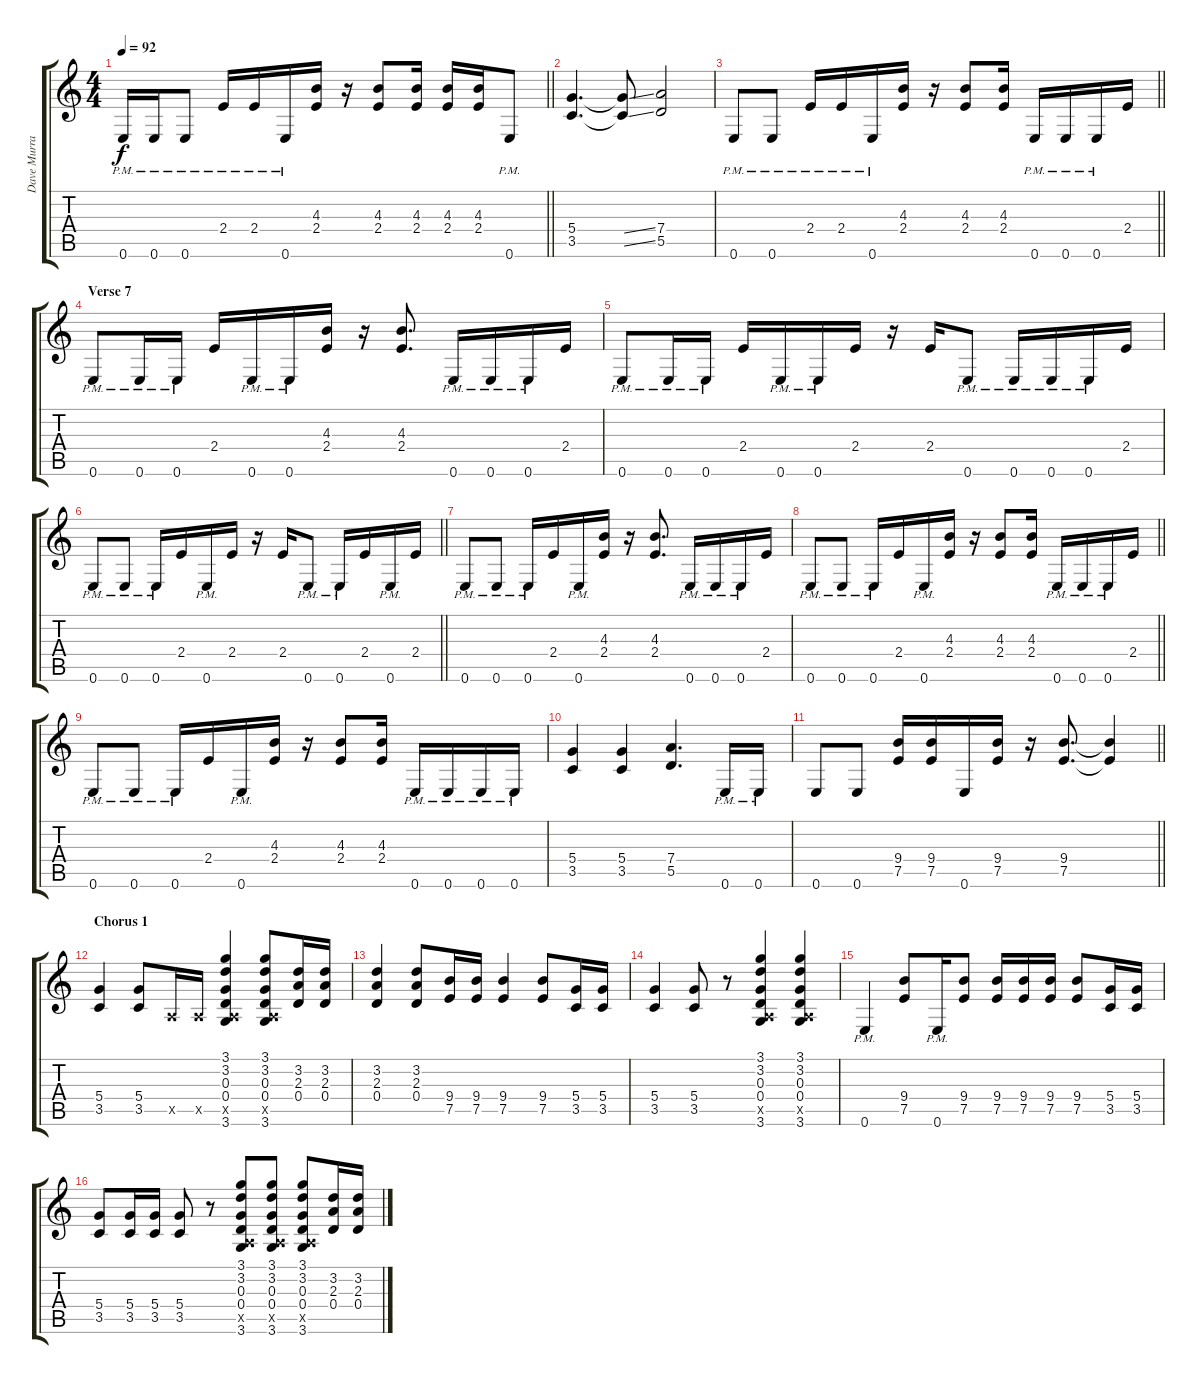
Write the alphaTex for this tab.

\track ("Dave Murray" "Dave Murra") {instrument overdrivenguitar}
\staff {score tabs}
\tuning (E4 B3 G3 D3 A2 E2) {hide}
\ts (4 4)
\tempo 92
\clef g2
\barLineRight lightlight
\ks c
0.6{pm}.16{dy f} 0.6{pm}.16 0.6{pm}.8 2.4{pm}.16 2.4{pm}.16 0.6{pm}.16 (4.3 2.4).16 r.16 (4.3 2.4).8 (4.3 2.4).16 (4.3 2.4).16 (4.3 2.4).16 0.6{pm}.8 |
(5.4 3.5).4{d} (5.4{ss t} 3.5{ss t}).8 (7.4 5.5).2 |
\barLineRight lightlight
0.6{pm}.8 0.6{pm}.8 2.4{pm}.16 2.4{pm}.16 0.6{pm}.16 (4.3 2.4).16 r.16 (4.3 2.4).8 (4.3 2.4).16 0.6{pm}.16 0.6{pm}.16 0.6{pm}.16 2.4.16 |
\section ("" "Verse 7")
0.6{pm}.8 0.6{pm}.16 0.6{pm}.16 2.4.16 0.6{pm}.16 0.6{pm}.16 (4.3 2.4).16 r.16 (4.3 2.4).8{d} 0.6{pm}.16 0.6{pm}.16 0.6{pm}.16 2.4.16 |
0.6{pm}.8 0.6{pm}.16 0.6{pm}.16 2.4.16 0.6{pm}.16 0.6{pm}.16 2.4.16 r.16 2.4.16 0.6{pm}.8 0.6{pm}.16 0.6{pm}.16 0.6{pm}.16 2.4.16 |
\barLineRight lightlight
0.6{pm}.8 0.6{pm}.8 0.6{pm}.16 2.4.16 0.6{pm}.16 2.4.16 r.16 2.4.16 0.6{pm}.8 0.6{pm}.16 2.4.16 0.6{pm}.16 2.4.16 |
0.6{pm}.8 0.6{pm}.8 0.6{pm}.16 2.4.16 0.6{pm}.16 (4.3 2.4).16 r.16 (4.3 2.4).8{d} 0.6{pm}.16 0.6{pm}.16 0.6{pm}.16 2.4.16 |
\barLineRight lightlight
0.6{pm}.8 0.6{pm}.8 0.6{pm}.16 2.4.16 0.6{pm}.16 (4.3 2.4).16 r.16 (4.3 2.4).8 (4.3 2.4).16 0.6{pm}.16 0.6{pm}.16 0.6{pm}.16 2.4.16 |
0.6{pm}.8 0.6{pm}.8 0.6{pm}.16 2.4.16 0.6{pm}.16 (4.3 2.4).16 r.16 (4.3 2.4).8 (4.3 2.4).16 0.6{pm}.16 0.6{pm}.16 0.6{pm}.16 0.6{pm}.16 |
(5.4 3.5).4 (5.4 3.5).4 (7.4 5.5).4{d} 0.6{pm}.16 0.6{pm}.16 |
\barLineRight lightlight
0.6.8 0.6.8 (9.4 7.5).16 (9.4 7.5).16 0.6.16 (9.4 7.5).16 r.16 (9.4 7.5).8{d} (9.4{t} 7.5{t}).4 |
\section ("" "Chorus 1")
(5.4 3.5).4 (5.4 3.5).8 0.5{x}.16 0.5{x}.16 (3.1 3.2 0.3 0.4 0.5{x} 3.6).4 (3.1 3.2 0.3 0.4 0.5{x} 3.6).8 (3.2 2.3 0.4).16 (3.2 2.3 0.4).16 |
(3.2 2.3 0.4).4 (3.2 2.3 0.4).8 (9.4 7.5).16 (9.4 7.5).16 (9.4 7.5).4 (9.4 7.5).8 (5.4 3.5).16 (5.4 3.5).16 |
(5.4 3.5).4 (5.4 3.5).8 r.8 (3.1 3.2 0.3 0.4 0.5{x} 3.6).4 (3.1 3.2 0.3 0.4 0.5{x} 3.6).4 |
0.6{pm}.4 (9.4 7.5).8 0.6{pm}.16 (9.4 7.5).8 (9.4 7.5).16 (9.4 7.5).16 (9.4 7.5).16 (9.4 7.5).8 (5.4 3.5).16 (5.4 3.5).16 |
(5.4 3.5).8 (5.4 3.5).16 (5.4 3.5).16 (5.4 3.5).8 r.8 (3.1 3.2 0.3 0.4 0.5{x} 3.6).8 (3.1 3.2 0.3 0.4 0.5{x} 3.6).8 (3.1 3.2 0.3 0.4 0.5{x} 3.6).8 (3.2 2.3 0.4).16 (3.2 2.3 0.4).16
